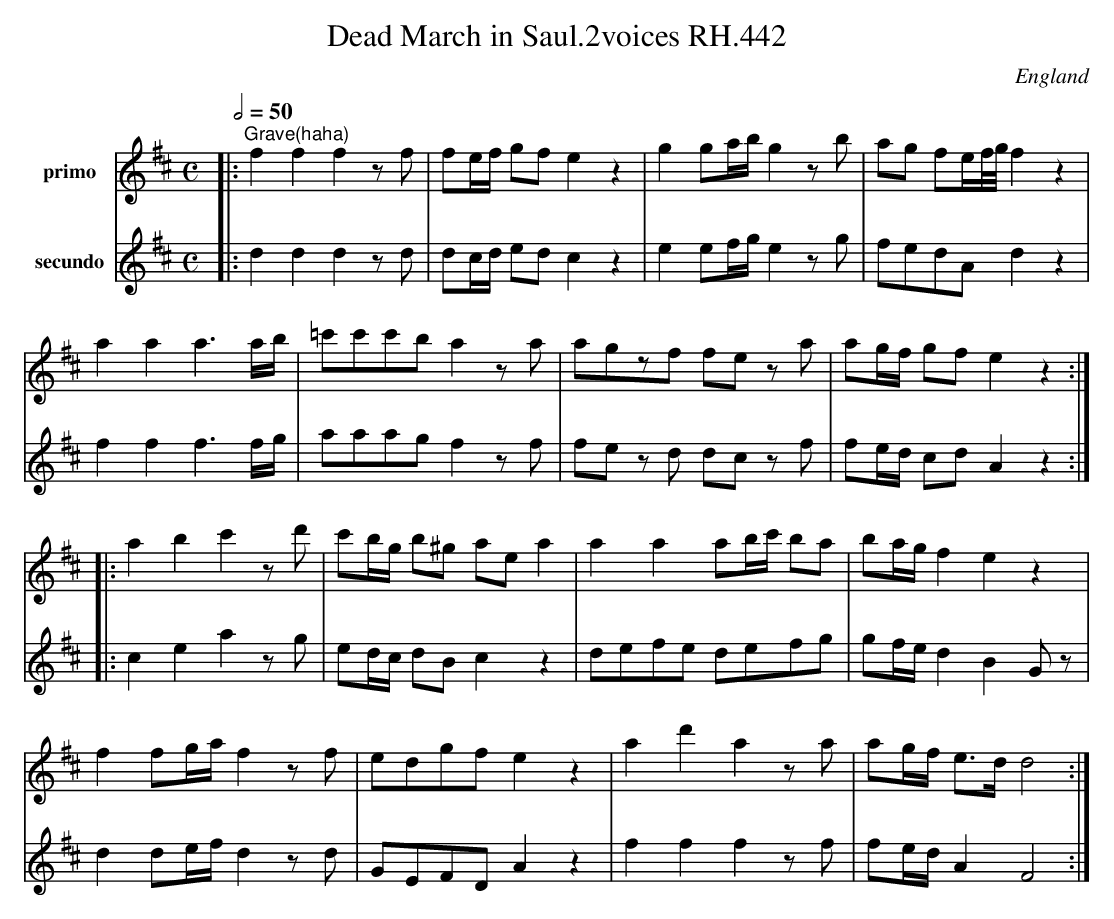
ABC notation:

X:1
T:Dead March in Saul.2voices RH.442
O:England
V:1 name="primo"
V:2 name="secundo"
M:C
L:1/8
Q:2/4=50
K:D
[V:1]|:"^Grave(haha)"f2f2 f2zf|fe/f/ gf e2z2|g2ga/b/ g2zb|ag fe/f/4g/4 f2z2|
[V:2]|:d2d2 d2zd|dc/d/ ed c2z2|e2ef/g/ e2zg|fedA d2z2|
[V:1] a2a2 a3a/b/|=c'c'c'b a2 za|agzf fe za|ag/f/ gf e2z2:|
[V:2] f2f2 f3f/g/|aaag f2zf|fe zd dc zf|fe/d/ cd A2z2:|
[V:1]|:a2b2 c'2zd'|c'b/g/ b^g aea2|a2a2 ab/c'/ ba|ba/g/ f2 e2z2|
[V:2]|:c2e2 a2zg|ed/c/ dB c2z2|defe defg|gf/e/ d2 B2Gz|
[V:1] f2fg/a/ f2zf|edgf e2z2|a2d'2 a2za|ag/f/ e>d d4:|
[V:2] d2de/f/ d2zd|GEFD A2z2|f2f2 f2zf|fe/d/ A2 F4:|
